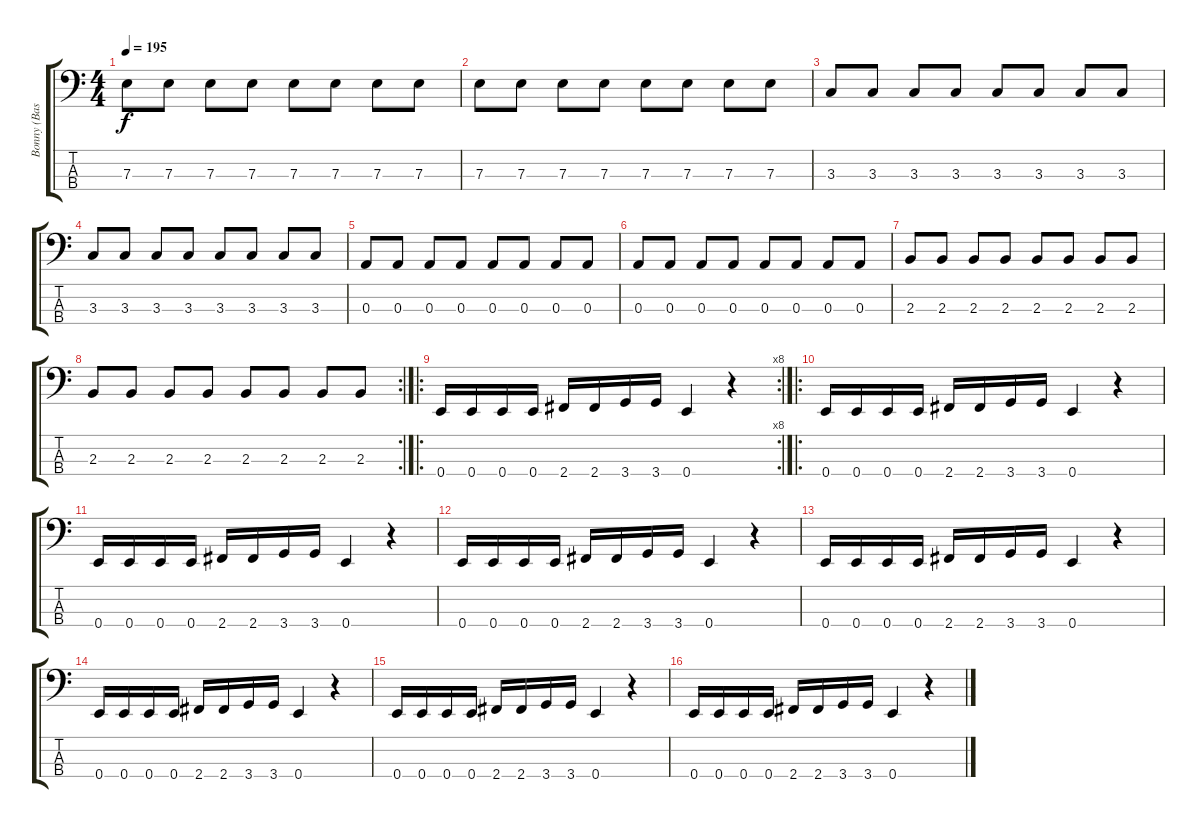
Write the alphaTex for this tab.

\track ("Bonny (Bass)" "Bonny (Bas") {instrument electricbassfinger}
\staff {score tabs}
\tuning (G2 D2 A1 E1) {hide}
\ts (4 4)
\tempo 195
\clef f4
\ks c
7.3.8{dy f} 7.3.8 7.3.8 7.3.8 7.3.8 7.3.8 7.3.8 7.3.8 |
7.3.8 7.3.8 7.3.8 7.3.8 7.3.8 7.3.8 7.3.8 7.3.8 |
3.3.8 3.3.8 3.3.8 3.3.8 3.3.8 3.3.8 3.3.8 3.3.8 |
3.3.8 3.3.8 3.3.8 3.3.8 3.3.8 3.3.8 3.3.8 3.3.8 |
0.3.8 0.3.8 0.3.8 0.3.8 0.3.8 0.3.8 0.3.8 0.3.8 |
0.3.8 0.3.8 0.3.8 0.3.8 0.3.8 0.3.8 0.3.8 0.3.8 |
2.3.8 2.3.8 2.3.8 2.3.8 2.3.8 2.3.8 2.3.8 2.3.8 |
\rc 2
2.3.8 2.3.8 2.3.8 2.3.8 2.3.8 2.3.8 2.3.8 2.3.8 |
\ro
\rc 8
0.4.16 0.4.16 0.4.16 0.4.16 2.4.16 2.4.16 3.4.16 3.4.16 0.4.4 r.4 |
\ro
0.4.16 0.4.16 0.4.16 0.4.16 2.4.16 2.4.16 3.4.16 3.4.16 0.4.4 r.4 |
0.4.16 0.4.16 0.4.16 0.4.16 2.4.16 2.4.16 3.4.16 3.4.16 0.4.4 r.4 |
0.4.16 0.4.16 0.4.16 0.4.16 2.4.16 2.4.16 3.4.16 3.4.16 0.4.4 r.4 |
0.4.16 0.4.16 0.4.16 0.4.16 2.4.16 2.4.16 3.4.16 3.4.16 0.4.4 r.4 |
0.4.16 0.4.16 0.4.16 0.4.16 2.4.16 2.4.16 3.4.16 3.4.16 0.4.4 r.4 |
0.4.16 0.4.16 0.4.16 0.4.16 2.4.16 2.4.16 3.4.16 3.4.16 0.4.4 r.4 |
0.4.16 0.4.16 0.4.16 0.4.16 2.4.16 2.4.16 3.4.16 3.4.16 0.4.4 r.4
